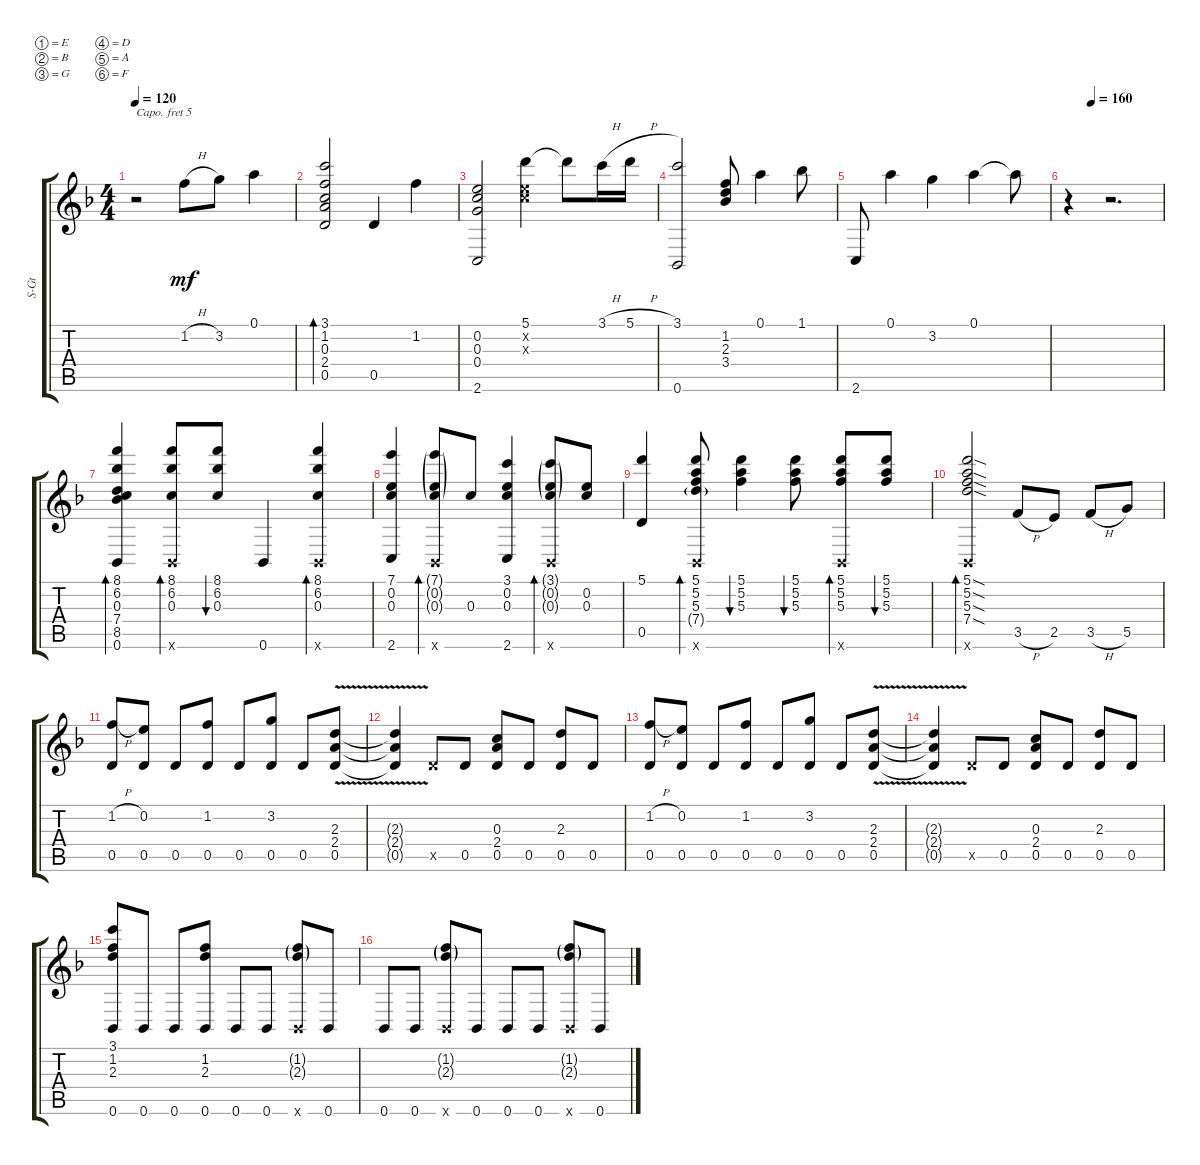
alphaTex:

\bracketExtendMode groupsimilarinstruments
\otherSystemsTrackNameOrientation horizontal
\track ("Steel Guitar" "S-Gt") {instrument acousticguitarsteel}
\staff {score tabs}
\capo 5
\tuning (E4 B3 G3 D3 A2 F1)
\ts (4 4)
\beaming (8 2 2 2 2)
\tempo 120
\clef g2
\ks f
r.2{dy mf instrument acousticguitarsteel beam Down} 1.2{h acc forcenatural}.8{beam Down} 3.2{acc forcenatural}.8{beam Down} 0.1{acc forcenatural}.4{beam Down} |
(3.1{acc forcenatural} 1.2{acc forcenatural} 0.3{acc forcenatural} 2.4{acc forcenatural} 0.5{acc forcenatural}).2{bd 60 beam Up} 0.5{acc forcenatural}.4{beam Up} 1.2{acc forcenatural}.4{beam Down} |
(0.2{acc forcenatural} 0.3{acc forcenatural} 0.4{acc forcenatural} 2.6{acc forcenatural}).2{beam Up} (5.1{acc forcenatural} 0.2{x acc forcenatural} 0.3{x acc forcenatural}).4{beam Down} 5.1{t acc forcenatural}.8{beam Down} 3.1{h acc forcenatural}.16{beam Down} 5.1{h acc forcenatural}.16{beam Down} |
(3.1{acc forcenatural} 0.6{acc forcenatural}).2{beam Up} (1.2{acc forcenatural} 2.3{acc forcenatural} 3.4{acc forcenatural}).8{beam Up} 0.1{acc forcenatural}.4{beam Down} 1.1{acc forcenatural}.8{beam Down} |
2.6{acc forcenatural}.8{beam Up} 0.1{acc forcenatural}.4{beam Down} 3.2{acc forcenatural}.4{beam Down} 0.1{acc forcenatural}.4{beam Down} 0.1{t acc forcenatural}.8{beam Down} |
\tempo (160 0.25)
r.4{beam Down} r.2{d beam Down} |
(8.1{acc forcenatural} 6.2{acc forcenatural} 0.3{acc forcenatural} 7.4{acc forcenatural} 8.5{acc forcenatural} 0.6{acc forcenatural}).4{bd 30 beam Up} (8.1{acc forcenatural} 6.2{acc forcenatural} 0.3{acc forcenatural} 0.6{x acc forcenatural}).8{bd 30 beam Up} (8.1{acc forcenatural} 6.2{acc forcenatural} 0.3{acc forcenatural}).8{bu 60 beam Up} 0.6{acc forcenatural}.4{beam Up} (8.1{acc forcenatural} 6.2{acc forcenatural} 0.3{acc forcenatural} 0.6{x acc forcenatural}).4{bd 60 beam Up} |
(7.1{acc forcenatural} 0.2{acc forcenatural} 0.3{acc forcenatural} 2.6{acc forcenatural}).4{beam Up} (7.1{g acc forcenatural} 0.2{g acc forcenatural} 0.3{g acc forcenatural} 0.6{x acc forcenatural}).8{bd 30 beam Up} 0.3{acc forcenatural}.8{beam Up} (3.1{acc forcenatural} 0.2{acc forcenatural} 0.3{acc forcenatural} 2.6{acc forcenatural}).4{beam Up} (3.1{g acc forcenatural} 0.2{g acc forcenatural} 0.3{g acc forcenatural} 0.6{x acc forcenatural}).8{bd 60 beam Up} (0.2{acc forcenatural} 0.3{acc forcenatural}).8{beam Up} |
(5.1{acc forcenatural} 0.5{acc forcenatural}).4{beam Up} (5.1{acc forcenatural} 5.2{acc forcenatural} 5.3{acc forcenatural} 7.4{g acc forcenatural} 0.6{x acc forcenatural}).8{bd 30 beam Up} (5.1{acc forcenatural} 5.2{acc forcenatural} 5.3{acc forcenatural}).4{bu 30 beam Down} (5.1{acc forcenatural} 5.2{acc forcenatural} 5.3{acc forcenatural}).8{bu 30 beam Down} (5.1{acc forcenatural} 5.2{acc forcenatural} 5.3{acc forcenatural} 0.6{x acc forcenatural}).8{bd 30 beam Up} (5.1{acc forcenatural} 5.2{acc forcenatural} 5.3{acc forcenatural}).8{bu 30 beam Up} |
(5.1{sod acc forcenatural} 5.2{sod acc forcenatural} 5.3{sod acc forcenatural} 7.4{sod acc forcenatural} 0.6{x acc forcenatural}).2{bd 30 beam Up} 3.5{h acc forcenatural}.8{beam Up} 2.5{acc forcenatural}.8{beam Up} 3.5{h acc forcenatural}.8{beam Up} 5.5{acc forcenatural}.8{beam Up} |
(1.2{h acc forcenatural} 0.5{acc forcenatural}).8{beam Up} (0.2{acc forcenatural} 0.5{acc forcenatural}).8{beam Up} 0.5{acc forcenatural}.8{beam Up} (1.2{acc forcenatural} 0.5{acc forcenatural}).8{beam Up} 0.5{acc forcenatural}.8{beam Up} (3.2{acc forcenatural} 0.5{acc forcenatural}).8{beam Up} 0.5{acc forcenatural}.8{beam Up} (2.3{v acc forcenatural} 2.4{acc forcenatural} 0.5{acc forcenatural}).8{beam Up} |
(2.3{v t acc forcenatural} 2.4{t acc forcenatural} 0.5{t acc forcenatural}).4{beam Up} 0.5{x acc forcenatural}.8{beam Up} 0.5{acc forcenatural}.8{beam Up} (0.3{acc forcenatural} 2.4{acc forcenatural} 0.5{acc forcenatural}).8{beam Up} 0.5{acc forcenatural}.8{beam Up} (2.3{acc forcenatural} 0.5{acc forcenatural}).8{beam Up} 0.5{acc forcenatural}.8{beam Up} |
(1.2{h acc forcenatural} 0.5{acc forcenatural}).8{beam Up} (0.2{acc forcenatural} 0.5{acc forcenatural}).8{beam Up} 0.5{acc forcenatural}.8{beam Up} (1.2{acc forcenatural} 0.5{acc forcenatural}).8{beam Up} 0.5{acc forcenatural}.8{beam Up} (3.2{acc forcenatural} 0.5{acc forcenatural}).8{beam Up} 0.5{acc forcenatural}.8{beam Up} (2.3{v acc forcenatural} 2.4{acc forcenatural} 0.5{acc forcenatural}).8{beam Up} |
(2.3{v t acc forcenatural} 2.4{t acc forcenatural} 0.5{t acc forcenatural}).4{beam Up} 0.5{x acc forcenatural}.8{beam Up} 0.5{acc forcenatural}.8{beam Up} (0.3{acc forcenatural} 2.4{acc forcenatural} 0.5{acc forcenatural}).8{beam Up} 0.5{acc forcenatural}.8{beam Up} (2.3{acc forcenatural} 0.5{acc forcenatural}).8{beam Up} 0.5{acc forcenatural}.8{beam Up} |
(3.1{acc forcenatural} 1.2{acc forcenatural} 2.3{acc forcenatural} 0.6{acc forcenatural}).8{beam Up} 0.6{acc forcenatural}.8{beam Up} 0.6{acc forcenatural}.8{beam Up} (1.2{acc forcenatural} 2.3{acc forcenatural} 0.6{acc forcenatural}).8{beam Up} 0.6{acc forcenatural}.8{beam Up} 0.6{acc forcenatural}.8{beam Up} (1.2{g acc forcenatural} 2.3{g acc forcenatural} 0.6{x acc forcenatural}).8{beam Up} 0.6{acc forcenatural}.8{beam Up} |
0.6{acc forcenatural}.8{beam Up} 0.6{acc forcenatural}.8{beam Up} (1.2{g acc forcenatural} 2.3{g acc forcenatural} 0.6{x acc forcenatural}).8{beam Up} 0.6{acc forcenatural}.8{beam Up} 0.6{acc forcenatural}.8{beam Up} 0.6{acc forcenatural}.8{beam Up} (1.2{g acc forcenatural} 2.3{g acc forcenatural} 0.6{x acc forcenatural}).8{beam Up} 0.6{acc forcenatural}.8{beam Up}
